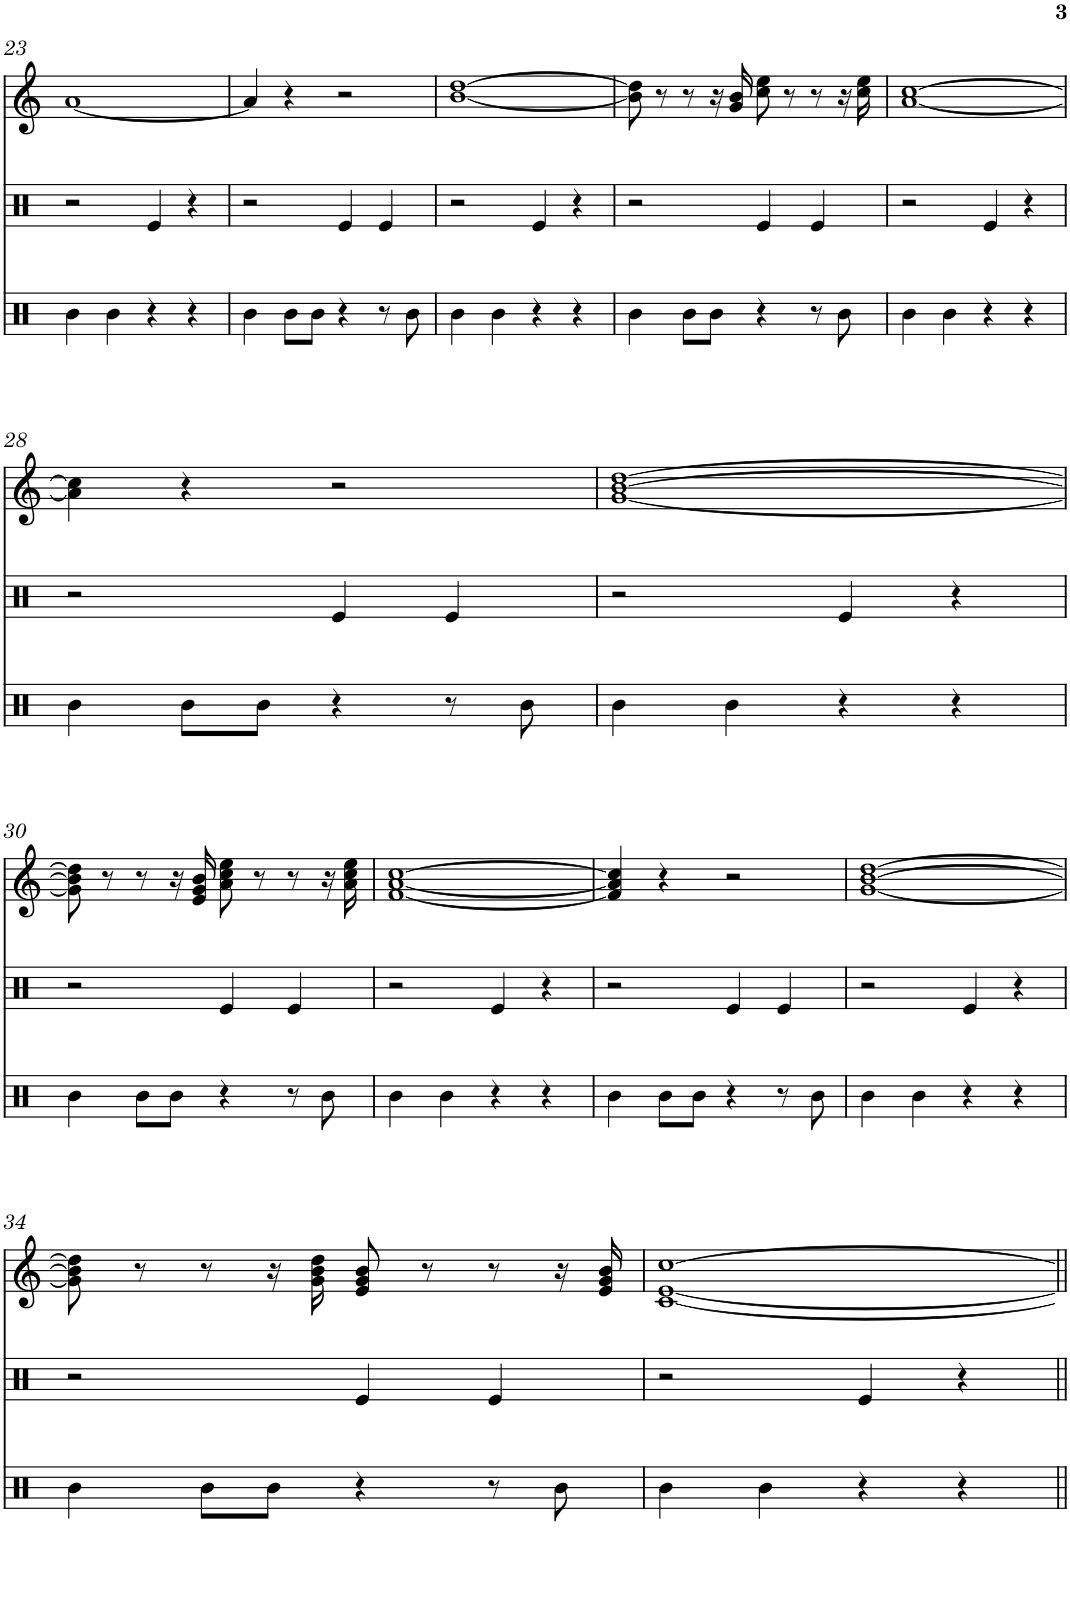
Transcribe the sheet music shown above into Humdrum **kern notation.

**kern	**kern	**kern
*part3	*part2	*part1
*staff3	*staff2	*staff1
*I"Timbal fondo	*I"Timbal	*I"Gralles
!!LO:PB:g=z
*clefX	*clefX	*clefG2
*k[]	*k[]	*k[]
*M4/4	*M4/4	*M4/4
=23	=23	=23
4b\	2r	[1a
4b\	.	.
4r	4e/	.
4r	4r	.
=24	=24	=24
4b\	2r	4a/]
8b\L	.	4r
8b\J	.	.
4r	4e/	2r
8r	4e/	.
8b\	.	.
=25	=25	=25
4b\	2r	[1b [1dd
4b\	.	.
4r	4e/	.
4r	4r	.
=26	=26	=26
4b\	2r	8b\] 8dd\]
.	.	8r
8b\L	.	8r
8b\J	.	16r
.	.	16g/ 16b/
4r	4e/	8cc\ 8ee\
.	.	8r
8r	4e/	8r
8b\	.	16r
.	.	16cc\ 16ee\
=27	=27	=27
4b\	2r	[1a [1cc
4b\	.	.
4r	4e/	.
4r	4r	.
!!LO:LB:g=z
=28	=28	=28
4b\	2r	4a\] 4cc\]
8b\L	.	4r
8b\J	.	.
4r	4e/	2r
8r	4e/	.
8b\	.	.
=29	=29	=29
4b\	2r	[1g [1b [1dd
4b\	.	.
4r	4e/	.
4r	4r	.
!!LO:LB:g=z
=30	=30	=30
4b\	2r	8g\] 8b\] 8dd\]
.	.	8r
8b\L	.	8r
8b\J	.	16r
.	.	16e/ 16g/ 16b/
4r	4e/	8a\ 8cc\ 8ee\
.	.	8r
8r	4e/	8r
8b\	.	16r
.	.	16a\ 16cc\ 16ee\
=31	=31	=31
4b\	2r	[1f [1a [1cc
4b\	.	.
4r	4e/	.
4r	4r	.
=32	=32	=32
4b\	2r	4f/] 4a/] 4cc/]
8b\L	.	4r
8b\J	.	.
4r	4e/	2r
8r	4e/	.
8b\	.	.
=33	=33	=33
4b\	2r	[1g [1b [1dd
4b\	.	.
4r	4e/	.
4r	4r	.
!!LO:LB:g=z
=34	=34	=34
4b\	2r	8g\] 8b\] 8dd\]
.	.	8r
8b\L	.	8r
8b\J	.	16r
.	.	16g\ 16b\ 16dd\
4r	4e/	8e/ 8g/ 8b/
.	.	8r
8r	4e/	8r
8b\	.	16r
.	.	16e/ 16g/ 16b/
=35	=35	=35
4b\	2r	[1c [1e [1cc
4b\	.	.
4r	4e/	.
4r	4r	.
=||	=||	=||
*-	*-	*-
